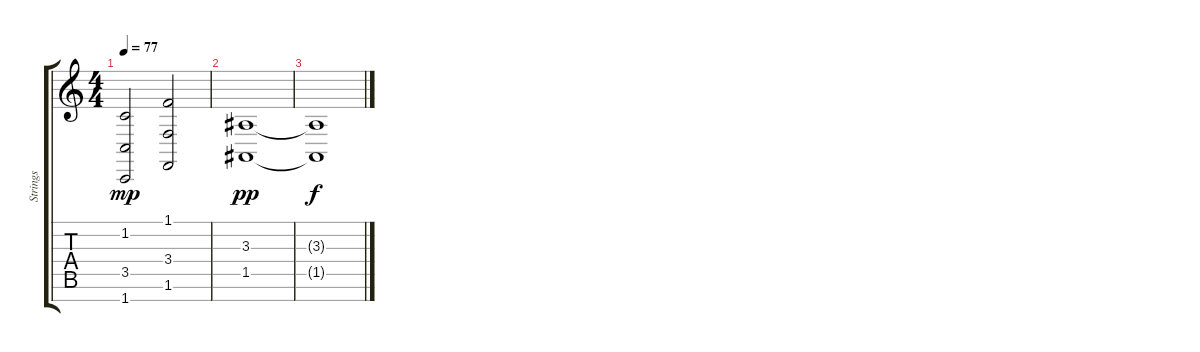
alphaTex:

\track ("Strings" "Strings") {instrument violin}
\staff {score tabs}
\tuning (E4 B3 G3 D3 A2 E2 B1) {hide}
\ts (4 4)
\tempo 77
\clef g2
\ks c
(1.2 3.5 1.7).2{dy mp volume 8} (1.1 3.4 1.6).2 |
(3.3 1.5).1{dy pp volume 0} |
(3.3{t} 1.5{t}).1{dy f}
